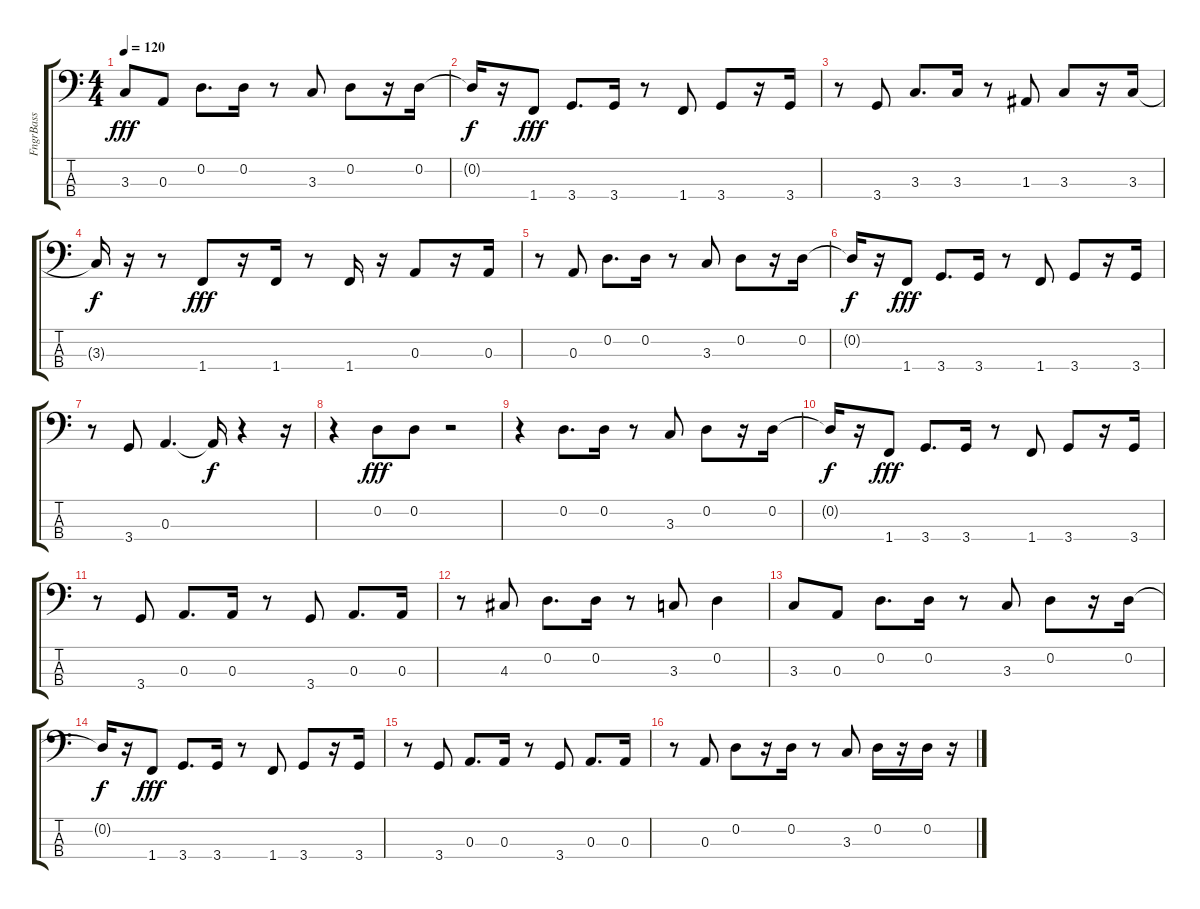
\track ("FngrBass" "FngrBass") {instrument electricbassfinger}
\staff {score tabs}
\tuning (G2 D2 A1 E1) {hide}
\ts (4 4)
\tempo 120
\clef f4
\ks c
3.3.8{dy fff} 0.3.8 0.2.8{d} 0.2.16 r.8 3.3.8 0.2.8 r.16 0.2.16 |
0.2{t}.16{dy f} r.16 1.4.8{dy fff} 3.4.8{d} 3.4.16 r.8 1.4.8 3.4.8 r.16 3.4.16 |
r.8 3.4.8 3.3.8{d} 3.3.16 r.8 1.3.8 3.3.8 r.16 3.3.16 |
3.3{t}.16{dy f} r.16 r.8 1.4.8{dy fff} r.16 1.4.16 r.8 1.4.16 r.16 0.3.8 r.16 0.3.16 |
r.8 0.3.8 0.2.8{d} 0.2.16 r.8 3.3.8 0.2.8 r.16 0.2.16 |
0.2{t}.16{dy f} r.16 1.4.8{dy fff} 3.4.8{d} 3.4.16 r.8 1.4.8 3.4.8 r.16 3.4.16 |
r.8 3.4.8 0.3.4{d} 0.3{t}.16{dy f} r.4 r.16 |
r.4 0.2.8{dy fff} 0.2.8 r.2 |
r.4 0.2.8{d} 0.2.16 r.8 3.3.8 0.2.8 r.16 0.2.16 |
0.2{t}.16{dy f} r.16 1.4.8{dy fff} 3.4.8{d} 3.4.16 r.8 1.4.8 3.4.8 r.16 3.4.16 |
r.8 3.4.8 0.3.8{d} 0.3.16 r.8 3.4.8 0.3.8{d} 0.3.16 |
r.8 4.3.8 0.2.8{d} 0.2.16 r.8 3.3.8 0.2.4 |
3.3.8 0.3.8 0.2.8{d} 0.2.16 r.8 3.3.8 0.2.8 r.16 0.2.16 |
0.2{t}.16{dy f} r.16 1.4.8{dy fff} 3.4.8{d} 3.4.16 r.8 1.4.8 3.4.8 r.16 3.4.16 |
r.8 3.4.8 0.3.8{d} 0.3.16 r.8 3.4.8 0.3.8{d} 0.3.16 |
r.8 0.3.8 0.2.8 r.16 0.2.16 r.8 3.3.8 0.2.16 r.16 0.2.16 r.16
